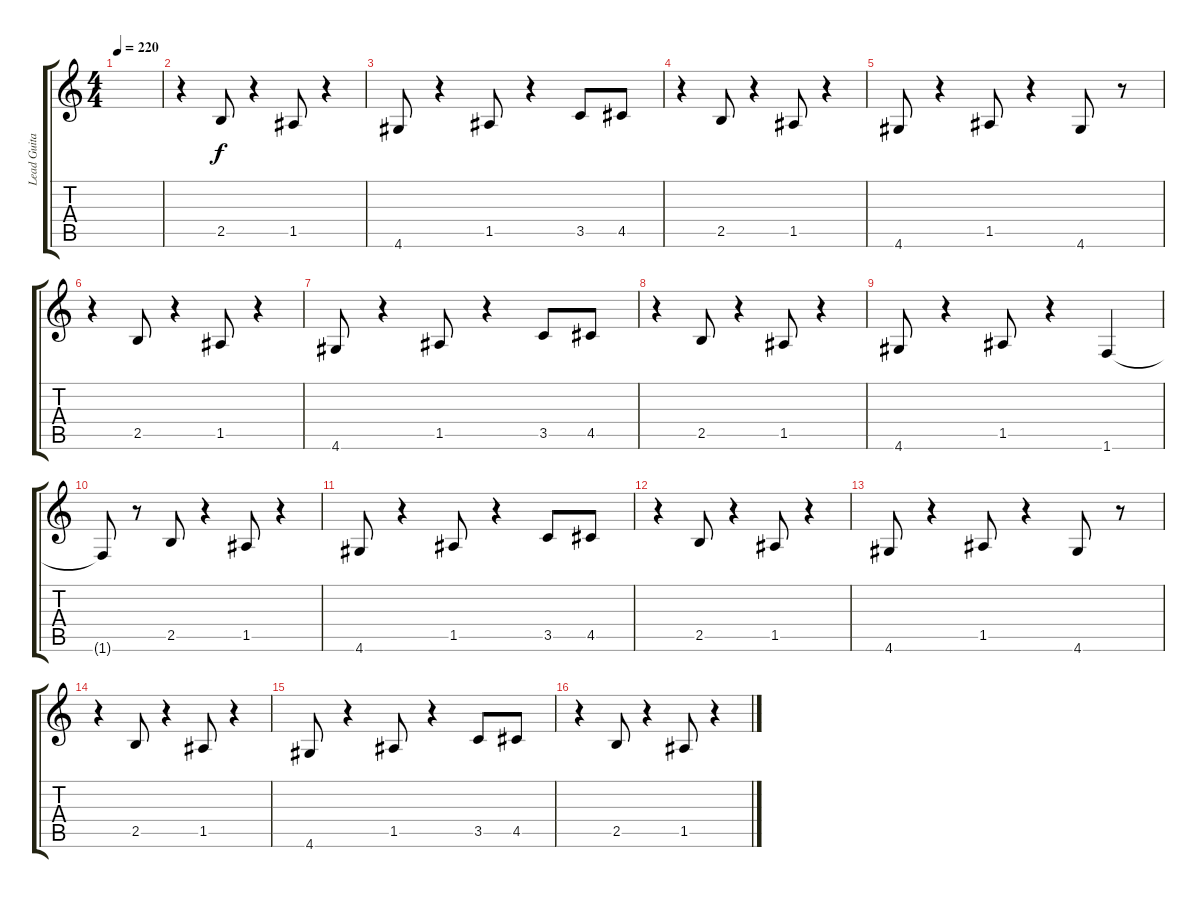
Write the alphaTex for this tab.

\track ("Lead Guitar" "Lead Guita") {instrument overdrivenguitar}
\staff {score tabs}
\tuning (E4 B3 G3 D3 A2 E2) {hide}
\ts (4 4)
\tempo 220
\clef g2
\ks c
|
r.4 2.5.8 r.4 1.5.8 r.4 |
4.6.8 r.4 1.5.8 r.4 3.5.8 4.5.8 |
r.4 2.5.8 r.4 1.5.8 r.4 |
4.6.8 r.4 1.5.8 r.4 4.6.8 r.8 |
r.4 2.5.8 r.4 1.5.8 r.4 |
4.6.8 r.4 1.5.8 r.4 3.5.8 4.5.8 |
r.4 2.5.8 r.4 1.5.8 r.4 |
4.6.8 r.4 1.5.8 r.4 1.6.4 |
1.6{t}.8 r.8 2.5.8 r.4 1.5.8 r.4 |
4.6.8 r.4 1.5.8 r.4 3.5.8 4.5.8 |
r.4 2.5.8 r.4 1.5.8 r.4 |
4.6.8 r.4 1.5.8 r.4 4.6.8 r.8 |
r.4 2.5.8 r.4 1.5.8 r.4 |
4.6.8 r.4 1.5.8 r.4 3.5.8 4.5.8 |
r.4 2.5.8 r.4 1.5.8 r.4
